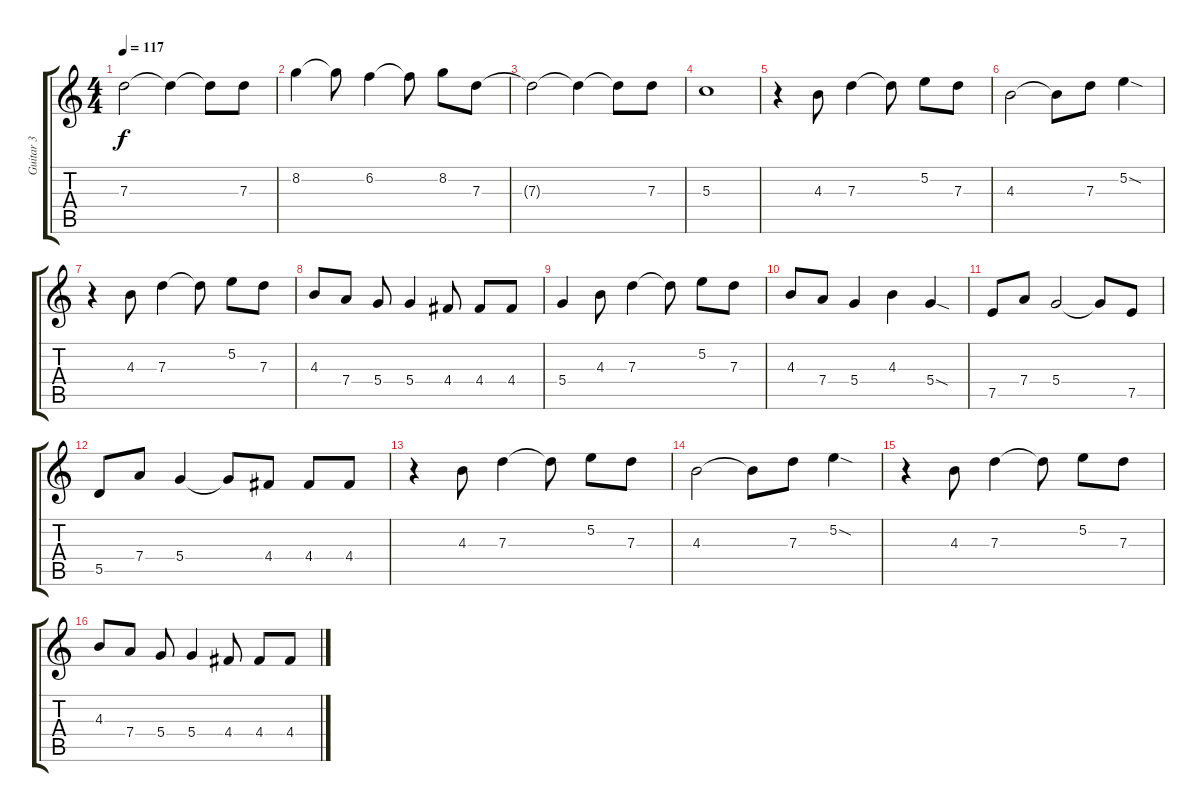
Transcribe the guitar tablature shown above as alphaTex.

\track ("Guitar 3" "Guitar 3") {instrument electricguitarjazz}
\staff {score tabs}
\tuning (E4 B3 G3 D3 A2 E2) {hide}
\ts (4 4)
\tempo 117
\clef g2
\ks c
7.3.2{dy f} 7.3{t}.4 7.3{t}.8 7.3.8 |
8.2.4 8.2{t}.8 6.2.4 6.2{t}.8 8.2.8 7.3.8 |
7.3{t}.2 7.3{t}.4 7.3{t}.8 7.3.8 |
5.3.1 |
r.4 4.3.8 7.3.4 7.3{t}.8 5.2.8 7.3.8 |
4.3.2 4.3{t}.8 7.3.8 5.2{sod}.4 |
r.4 4.3.8 7.3.4 7.3{t}.8 5.2.8 7.3.8 |
4.3.8 7.4.8 5.4.8 5.4.4 4.4.8 4.4.8 4.4.8 |
5.4.4 4.3.8 7.3.4 7.3{t}.8 5.2.8 7.3.8 |
4.3.8 7.4.8 5.4.4 4.3.4 5.4{sod}.4 |
7.5.8 7.4.8 5.4.2 5.4{t}.8 7.5.8 |
5.5.8 7.4.8 5.4.4 5.4{t}.8 4.4.8 4.4.8 4.4.8 |
r.4 4.3.8 7.3.4 7.3{t}.8 5.2.8 7.3.8 |
4.3.2 4.3{t}.8 7.3.8 5.2{sod}.4 |
r.4 4.3.8 7.3.4 7.3{t}.8 5.2.8 7.3.8 |
4.3.8 7.4.8 5.4.8 5.4.4 4.4.8 4.4.8 4.4.8
